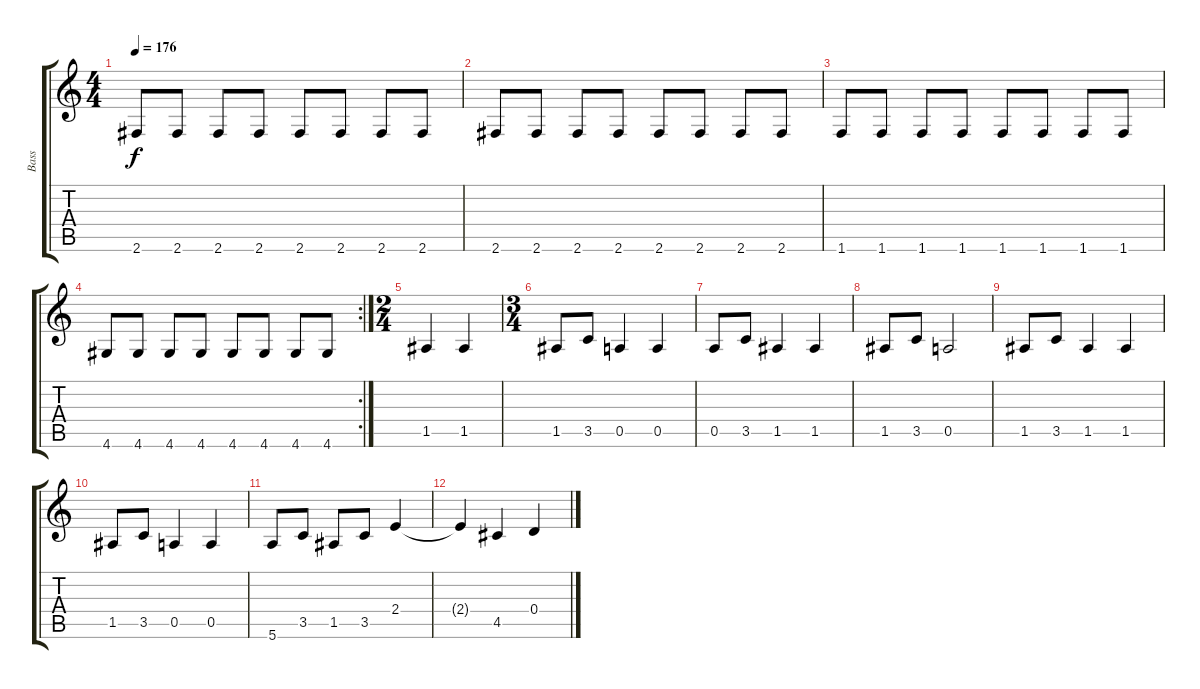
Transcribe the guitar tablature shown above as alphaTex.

\track ("Bass" "Bass") {instrument electricbassfinger}
\staff {score tabs}
\tuning (E4 B3 G3 D3 A2 E2) {hide}
\ts (4 4)
\tempo 176
\clef g2
\ks c
2.6.8{dy f} 2.6.8 2.6.8 2.6.8 2.6.8 2.6.8 2.6.8 2.6.8 |
2.6.8 2.6.8 2.6.8 2.6.8 2.6.8 2.6.8 2.6.8 2.6.8 |
1.6.8 1.6.8 1.6.8 1.6.8 1.6.8 1.6.8 1.6.8 1.6.8 |
\rc 2
4.6.8 4.6.8 4.6.8 4.6.8 4.6.8 4.6.8 4.6.8 4.6.8 |
\ts (2 4)
1.5.4 1.5.4 |
\ts (3 4)
1.5.8 3.5.8 0.5.4 0.5.4 |
0.5.8 3.5.8 1.5.4 1.5.4 |
1.5.8 3.5.8 0.5.2 |
1.5.8 3.5.8 1.5.4 1.5.4 |
1.5.8 3.5.8 0.5.4 0.5.4 |
5.6.8 3.5.8 1.5.8 3.5.8 2.4.4 |
2.4{t}.4 4.5.4 0.4.4
